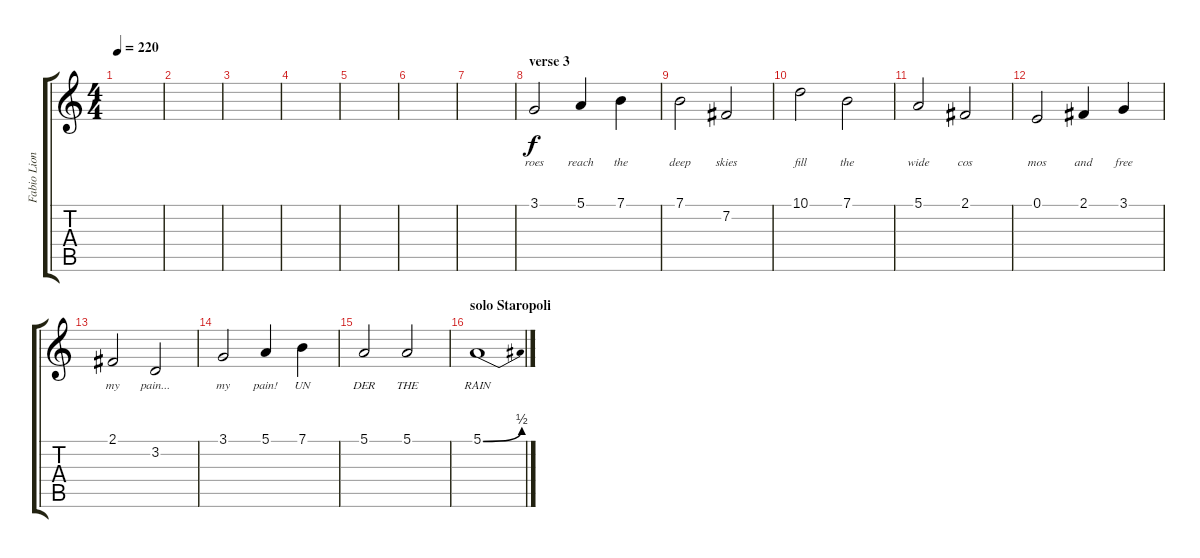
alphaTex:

\track ("Fabio Lione" "Fabio Lion") {instrument lead6voice}
\staff {score tabs}
\tuning (E4 B3 G3 D3 A2 E2) {hide}
\ts (4 4)
\tempo 220
\clef g2
\ks c
|
|
|
|
|
|
|
\section ("" "verse 3")
3.1.2{lyrics (0 "roes") lyrics (1 "") lyrics (2 "") lyrics (3 "") lyrics (4 "")} 5.1.4{lyrics (0 "reach") lyrics (1 "") lyrics (2 "") lyrics (3 "") lyrics (4 "")} 7.1.4{lyrics (0 "the") lyrics (1 "") lyrics (2 "") lyrics (3 "") lyrics (4 "")} |
7.1.2{lyrics (0 "deep") lyrics (1 "") lyrics (2 "") lyrics (3 "") lyrics (4 "")} 7.2.2{lyrics (0 "skies") lyrics (1 "") lyrics (2 "") lyrics (3 "") lyrics (4 "")} |
10.1.2{lyrics (0 "fill") lyrics (1 "") lyrics (2 "") lyrics (3 "") lyrics (4 "")} 7.1.2{lyrics (0 "the") lyrics (1 "") lyrics (2 "") lyrics (3 "") lyrics (4 "")} |
5.1.2{lyrics (0 "wide") lyrics (1 "") lyrics (2 "") lyrics (3 "") lyrics (4 "")} 2.1.2{lyrics (0 "cos") lyrics (1 "") lyrics (2 "") lyrics (3 "") lyrics (4 "")} |
0.1.2{lyrics (0 "mos") lyrics (1 "") lyrics (2 "") lyrics (3 "") lyrics (4 "")} 2.1.4{lyrics (0 "and") lyrics (1 "") lyrics (2 "") lyrics (3 "") lyrics (4 "")} 3.1.4{lyrics (0 "free") lyrics (1 "") lyrics (2 "") lyrics (3 "") lyrics (4 "")} |
2.1.2{lyrics (0 "my") lyrics (1 "") lyrics (2 "") lyrics (3 "") lyrics (4 "")} 3.2.2{lyrics (0 "pain...") lyrics (1 "") lyrics (2 "") lyrics (3 "") lyrics (4 "")} |
3.1.2{lyrics (0 "my") lyrics (1 "") lyrics (2 "") lyrics (3 "") lyrics (4 "")} 5.1.4{lyrics (0 "pain!") lyrics (1 "") lyrics (2 "") lyrics (3 "") lyrics (4 "")} 7.1.4{lyrics (0 "UN") lyrics (1 "") lyrics (2 "") lyrics (3 "") lyrics (4 "")} |
5.1.2{lyrics (0 "DER") lyrics (1 "") lyrics (2 "") lyrics (3 "") lyrics (4 "")} 5.1.2{lyrics (0 "THE") lyrics (1 "") lyrics (2 "") lyrics (3 "") lyrics (4 "")} |
\section ("" "solo Staropoli")
5.1{be (bend 0 0 60 2)}.1{lyrics (0 "RAIN") lyrics (1 "") lyrics (2 "") lyrics (3 "") lyrics (4 "")}
